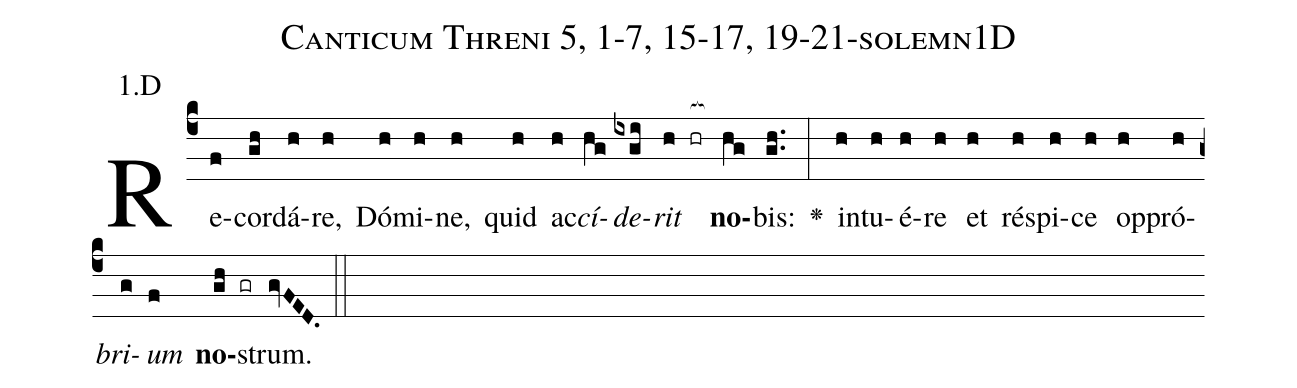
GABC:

name: Canticum Threni 5, 1-7, 15-17, 19-21-solemn1D;
annotation: 1.D;
%%
(c4)Re(f)cor(gh)dá(h)re,(h) Dó(h)mi(h)ne,(h) quid(h) ac(h)<i>cí</i>(hg)<i>de</i>(ixgi)<i>rit</i>(h hr[ocb:1{]) <b>no</b>(hg[ocb:0}])bis:(gh..) <v>\greheightstar</v>(:) in(h)tu(h)é(h)re(h) et(h) ré(h)spi(h)ce(h) op(h)pró(h)<i>bri</i>(g)<i>um</i>(f) <b>no</b>(gh gr)strum.(gvFED.) (::)


%E(h) u(h) o(g) u(f) a(gh) e.(gvFED.) (::)
